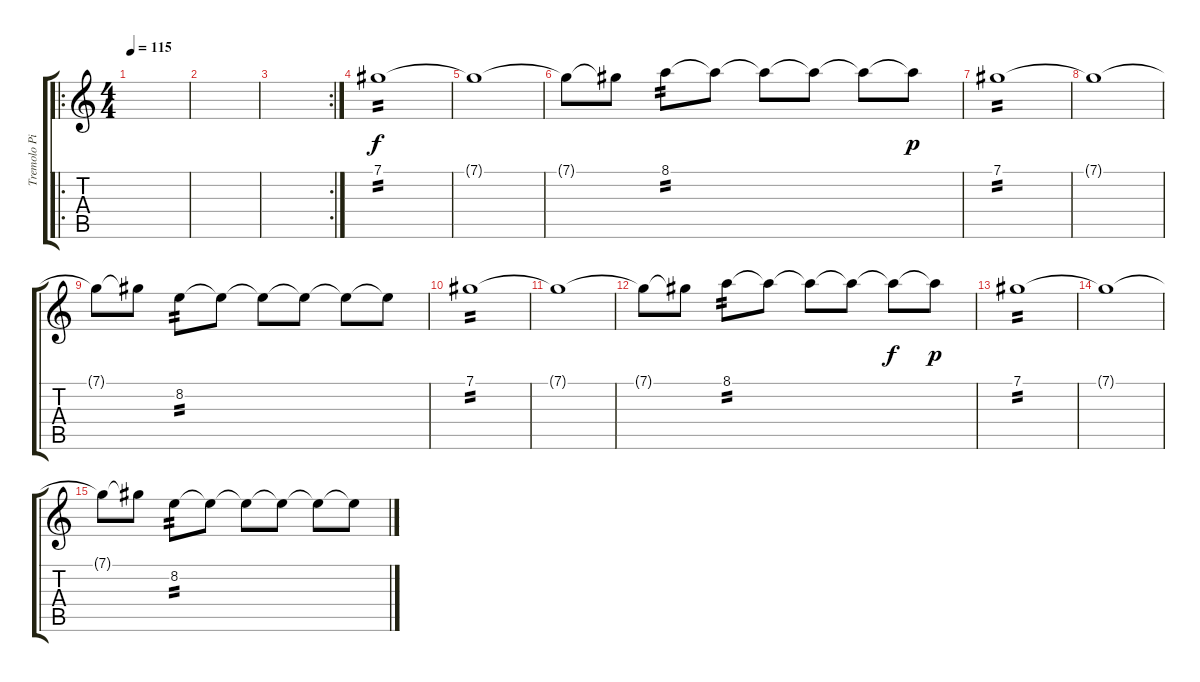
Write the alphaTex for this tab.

\track ("Tremolo Picking" "Tremolo Pi") {instrument overdrivenguitar}
\staff {score tabs}
\tuning (Db4 Ab3 E3 B2 Gb2 Db2) {hide}
\ro
\ts (4 4)
\tempo 115
\clef g2
\ks c
|
|
\rc 2
|
7.1.1{tp 2} |
7.1{t}.1 |
7.1{t}.8 7.1{t}.8 8.1.8{tp 2} 8.1{t}.8 8.1{t}.8 8.1{t}.8 8.1{t}.8{dy f} 8.1{t}.8{dy p} |
7.1.1{tp 2} |
7.1{t}.1 |
7.1{t}.8 7.1{t}.8 8.2.8{tp 2} 8.2{t}.8 8.2{t}.8 8.2{t}.8 8.2{t}.8 8.2{t}.8 |
7.1.1{tp 2} |
7.1{t}.1 |
7.1{t}.8 7.1{t}.8 8.1.8{tp 2} 8.1{t}.8 8.1{t}.8 8.1{t}.8 8.1{t}.8{dy f} 8.1{t}.8{dy p} |
7.1.1{tp 2} |
7.1{t}.1 |
7.1{t}.8 7.1{t}.8 8.2.8{tp 2} 8.2{t}.8 8.2{t}.8 8.2{t}.8 8.2{t}.8 8.2{t}.8
